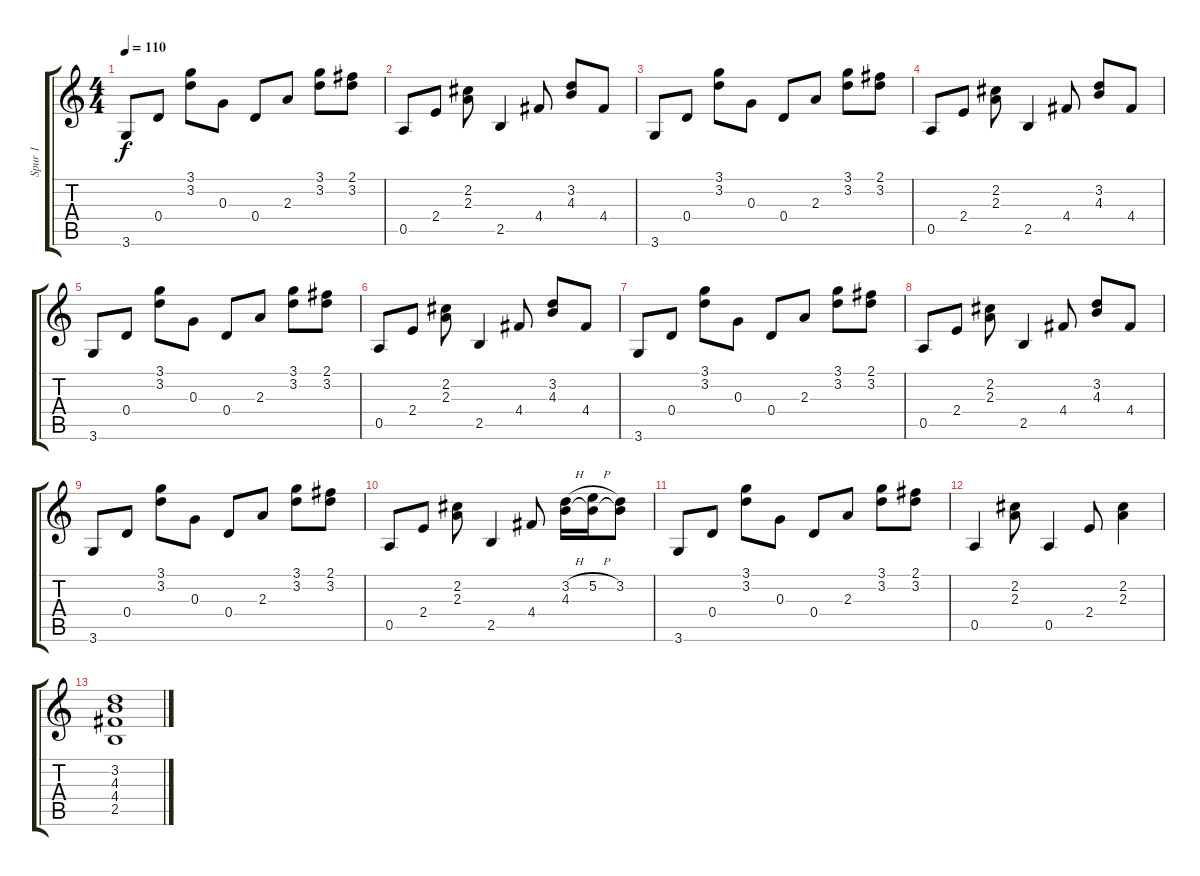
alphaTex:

\track ("Spur 1" "Spur 1") {instrument acousticguitarnylon}
\staff {score tabs}
\tuning (E4 B3 G3 D3 A2 E2) {hide}
\ts (4 4)
\tempo 110
\clef g2
\ks c
3.6.8{dy f} 0.4.8 (3.1 3.2).8 0.3.8 0.4.8 2.3.8 (3.1 3.2).8 (2.1 3.2).8 |
0.5.8 2.4.8 (2.2 2.3).8 2.5.4 4.4.8 (3.2 4.3).8 4.4.8 |
3.6.8 0.4.8 (3.1 3.2).8 0.3.8 0.4.8 2.3.8 (3.1 3.2).8 (2.1 3.2).8 |
0.5.8 2.4.8 (2.2 2.3).8 2.5.4 4.4.8 (3.2 4.3).8 4.4.8 |
3.6.8 0.4.8 (3.1 3.2).8 0.3.8 0.4.8 2.3.8 (3.1 3.2).8 (2.1 3.2).8 |
0.5.8 2.4.8 (2.2 2.3).8 2.5.4 4.4.8 (3.2 4.3).8 4.4.8 |
3.6.8 0.4.8 (3.1 3.2).8 0.3.8 0.4.8 2.3.8 (3.1 3.2).8 (2.1 3.2).8 |
0.5.8 2.4.8 (2.2 2.3).8 2.5.4 4.4.8 (3.2 4.3).8 4.4.8 |
3.6.8 0.4.8 (3.1 3.2).8 0.3.8 0.4.8 2.3.8 (3.1 3.2).8 (2.1 3.2).8 |
0.5.8 2.4.8 (2.2 2.3).8 2.5.4 4.4.8 (3.2{h} 4.3).16 (5.2{h} 4.3{t}).16 (3.2 4.3{t}).8 |
3.6.8 0.4.8 (3.1 3.2).8 0.3.8 0.4.8 2.3.8 (3.1 3.2).8 (2.1 3.2).8 |
0.5.4 (2.2 2.3).8 0.5.4 2.4.8 (2.2 2.3).4 |
(3.2 4.3 4.4 2.5).1
